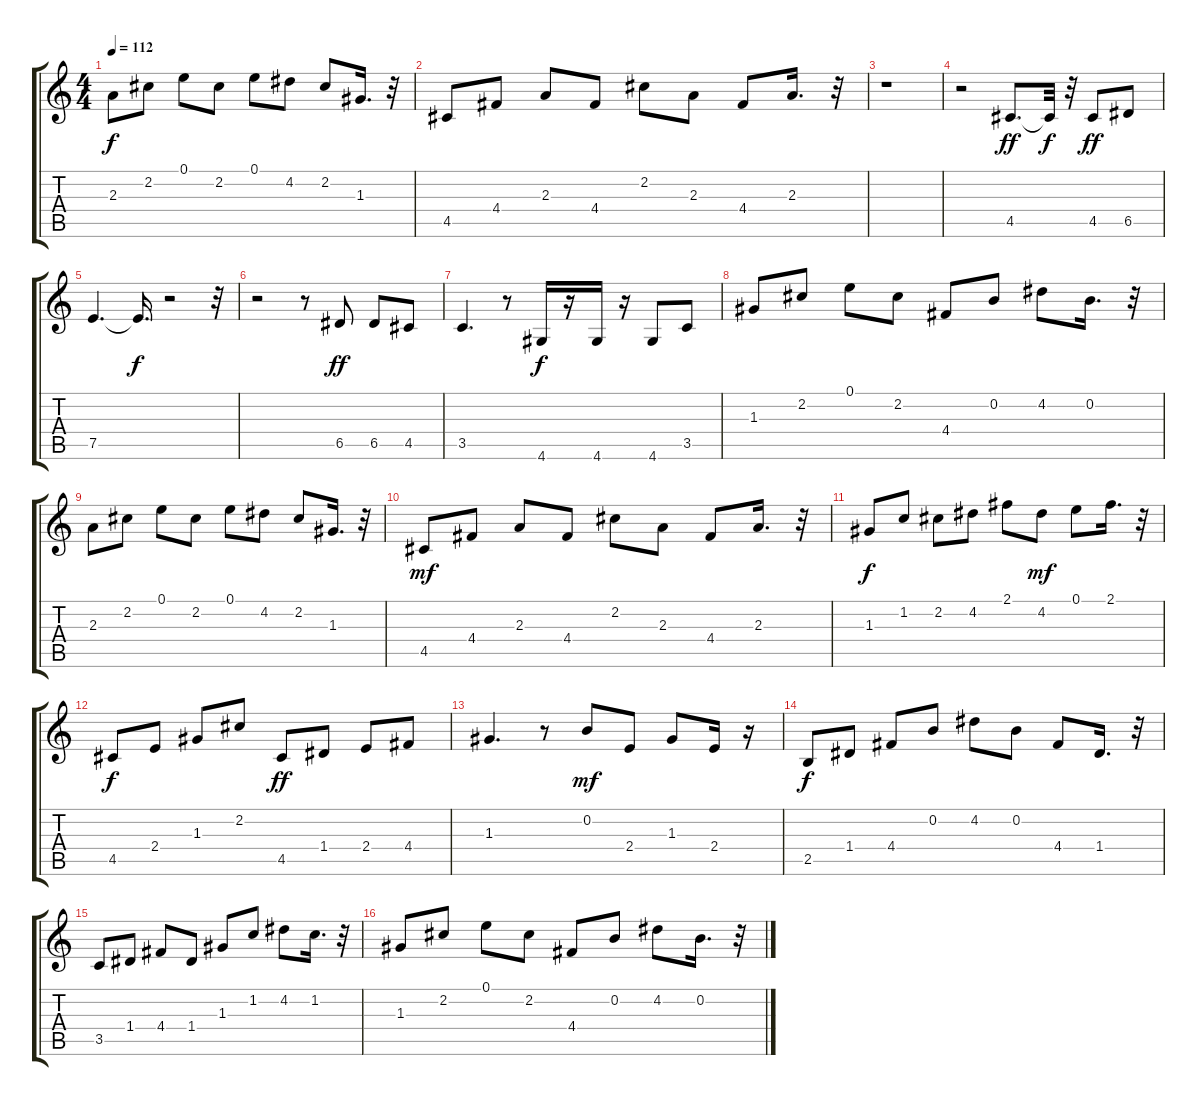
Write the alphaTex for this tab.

\track "" {instrument acousticguitarnylon}
\staff {score tabs}
\tuning (E4 B3 G3 D3 A2 E2) {hide}
\ts (4 4)
\tempo 112
\clef g2
\ks c
2.3.8{dy f} 2.2.8 0.1.8 2.2.8 0.1.8 4.2.8 2.2.8 1.3.16{d} r.32 |
4.5.8 4.4.8 2.3.8 4.4.8 2.2.8 2.3.8 4.4.8 2.3.16{d} r.32 |
r.1 |
r.2 4.5.8{d dy ff} 4.5{t}.32{dy f} r.32 4.5.8{dy ff} 6.5.8 |
7.5.4{d} 7.5{t}.16{d dy f} r.2 r.32 |
r.2 r.8 6.5.8{dy ff} 6.5.8 4.5.8 |
3.5.4{d} r.8 4.6.16{dy f} r.16 4.6.16 r.16 4.6.8 3.5.8 |
1.3.8 2.2.8 0.1.8 2.2.8 4.4.8 0.2.8 4.2.8 0.2.16{d} r.32 |
2.3.8 2.2.8 0.1.8 2.2.8 0.1.8 4.2.8 2.2.8 1.3.16{d} r.32 |
4.5.8{dy mf} 4.4.8 2.3.8 4.4.8 2.2.8 2.3.8 4.4.8 2.3.16{d} r.32 |
1.3.8{dy f} 1.2.8 2.2.8 4.2.8 2.1.8 4.2.8{dy mf} 0.1.8 2.1.16{d} r.32 |
4.5.8{dy f} 2.4.8 1.3.8 2.2.8 4.5.8{dy ff} 1.4.8 2.4.8 4.4.8 |
1.3.4{d} r.8 0.2.8{dy mf} 2.4.8 1.3.8 2.4.16 r.16 |
2.5.8{dy f} 1.4.8 4.4.8 0.2.8 4.2.8 0.2.8 4.4.8 1.4.16{d} r.32 |
3.5.8 1.4.8 4.4.8 1.4.8 1.3.8 1.2.8 4.2.8 1.2.16{d} r.32 |
1.3.8 2.2.8 0.1.8 2.2.8 4.4.8 0.2.8 4.2.8 0.2.16{d} r.32
